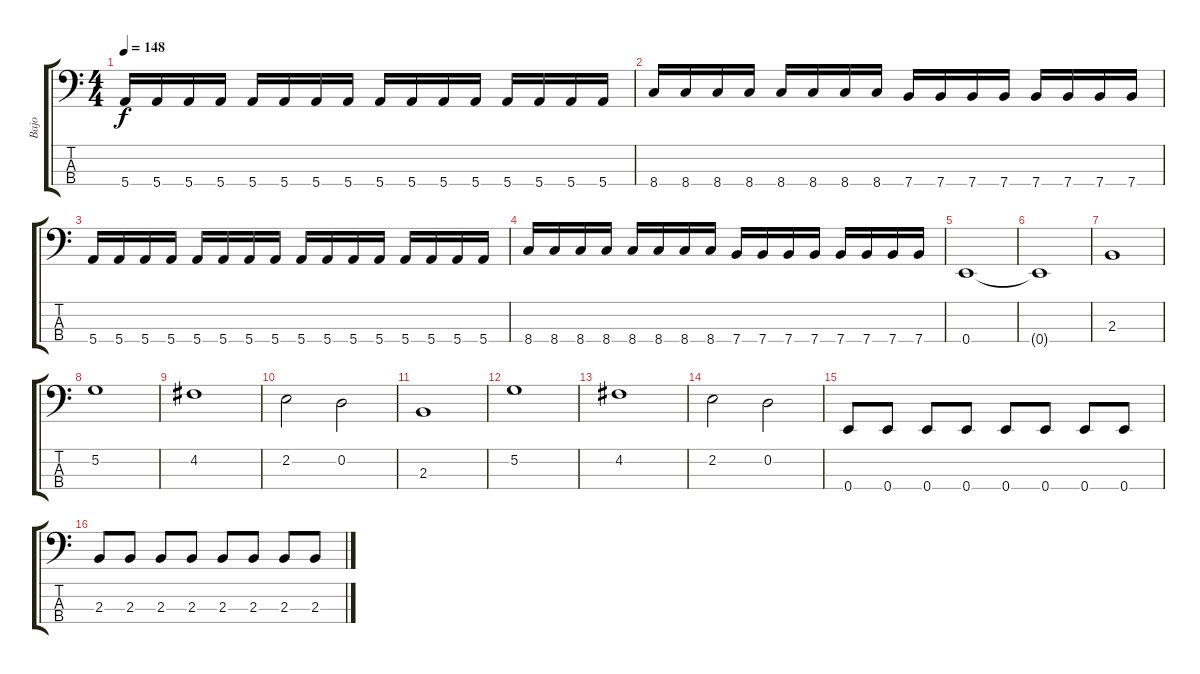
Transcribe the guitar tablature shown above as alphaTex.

\track ("Bajo" "Bajo") {instrument electricbasspick}
\staff {score tabs}
\tuning (G2 D2 A1 E1) {hide}
\ts (4 4)
\tempo 148
\clef f4
\ks c
5.4.16{dy f} 5.4.16 5.4.16 5.4.16 5.4.16 5.4.16 5.4.16 5.4.16 5.4.16 5.4.16 5.4.16 5.4.16 5.4.16 5.4.16 5.4.16 5.4.16 |
8.4.16 8.4.16 8.4.16 8.4.16 8.4.16 8.4.16 8.4.16 8.4.16 7.4.16 7.4.16 7.4.16 7.4.16 7.4.16 7.4.16 7.4.16 7.4.16 |
5.4.16 5.4.16 5.4.16 5.4.16 5.4.16 5.4.16 5.4.16 5.4.16 5.4.16 5.4.16 5.4.16 5.4.16 5.4.16 5.4.16 5.4.16 5.4.16 |
8.4.16 8.4.16 8.4.16 8.4.16 8.4.16 8.4.16 8.4.16 8.4.16 7.4.16 7.4.16 7.4.16 7.4.16 7.4.16 7.4.16 7.4.16 7.4.16 |
0.4.1 |
0.4{t}.1 |
2.3.1 |
5.2.1 |
4.2.1 |
2.2.2 0.2.2 |
2.3.1 |
5.2.1 |
4.2.1 |
2.2.2 0.2.2 |
0.4.8 0.4.8 0.4.8 0.4.8 0.4.8 0.4.8 0.4.8 0.4.8 |
2.3.8 2.3.8 2.3.8 2.3.8 2.3.8 2.3.8 2.3.8 2.3.8
